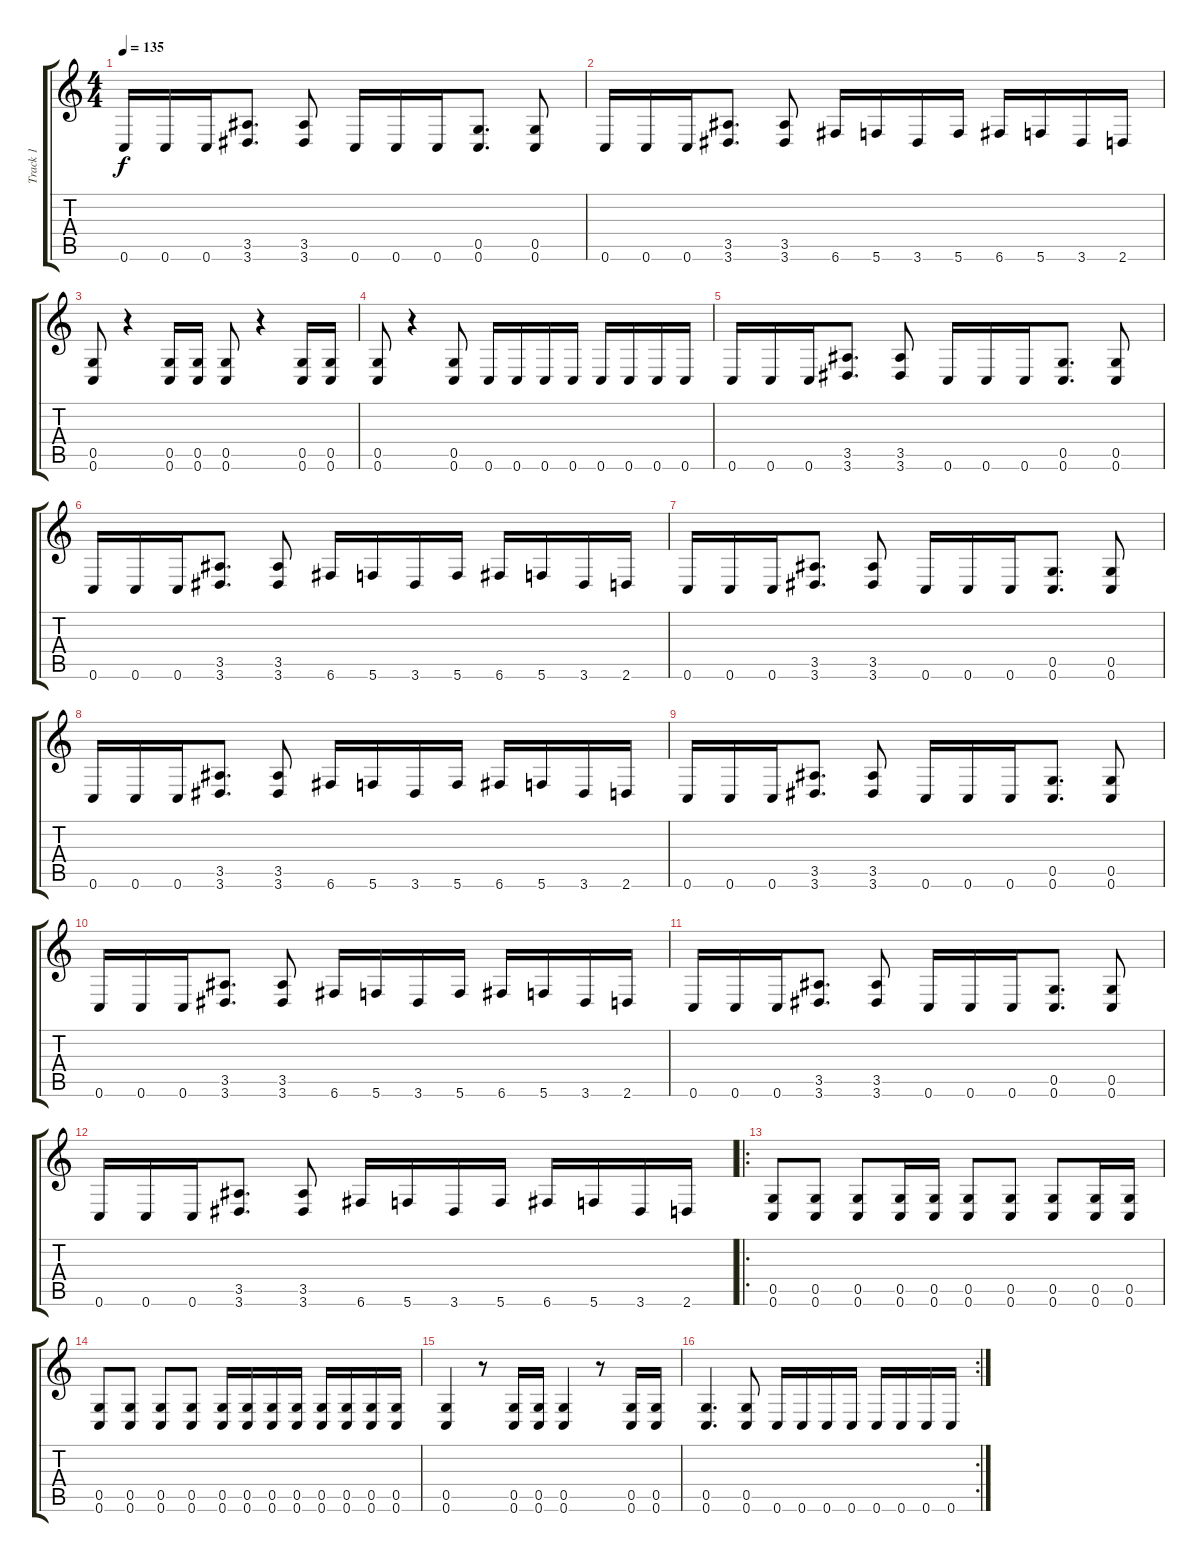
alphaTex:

\track ("Track 1" "Track 1") {instrument distortionguitar}
\staff {score tabs}
\tuning (D4 A3 F3 C3 G2 C2) {hide}
\ts (4 4)
\tempo 135
\clef g2
\ks c
0.6.16{dy f} 0.6.16 0.6.16 (3.5 3.6).8{d} (3.5 3.6).8 0.6.16 0.6.16 0.6.16 (0.5 0.6).8{d} (0.5 0.6).8 |
0.6.16 0.6.16 0.6.16 (3.5 3.6).8{d} (3.5 3.6).8 6.6.16 5.6.16 3.6.16 5.6.16 6.6.16 5.6.16 3.6.16 2.6.16 |
(0.5 0.6).8 r.4 (0.5 0.6).16 (0.5 0.6).16 (0.5 0.6).8 r.4 (0.5 0.6).16 (0.5 0.6).16 |
(0.5 0.6).8 r.4 (0.5 0.6).8 0.6.16 0.6.16 0.6.16 0.6.16 0.6.16 0.6.16 0.6.16 0.6.16 |
0.6.16 0.6.16 0.6.16 (3.5 3.6).8{d} (3.5 3.6).8 0.6.16 0.6.16 0.6.16 (0.5 0.6).8{d} (0.5 0.6).8 |
0.6.16 0.6.16 0.6.16 (3.5 3.6).8{d} (3.5 3.6).8 6.6.16 5.6.16 3.6.16 5.6.16 6.6.16 5.6.16 3.6.16 2.6.16 |
0.6.16 0.6.16 0.6.16 (3.5 3.6).8{d} (3.5 3.6).8 0.6.16 0.6.16 0.6.16 (0.5 0.6).8{d} (0.5 0.6).8 |
0.6.16 0.6.16 0.6.16 (3.5 3.6).8{d} (3.5 3.6).8 6.6.16 5.6.16 3.6.16 5.6.16 6.6.16 5.6.16 3.6.16 2.6.16 |
0.6.16 0.6.16 0.6.16 (3.5 3.6).8{d} (3.5 3.6).8 0.6.16 0.6.16 0.6.16 (0.5 0.6).8{d} (0.5 0.6).8 |
0.6.16 0.6.16 0.6.16 (3.5 3.6).8{d} (3.5 3.6).8 6.6.16 5.6.16 3.6.16 5.6.16 6.6.16 5.6.16 3.6.16 2.6.16 |
0.6.16 0.6.16 0.6.16 (3.5 3.6).8{d} (3.5 3.6).8 0.6.16 0.6.16 0.6.16 (0.5 0.6).8{d} (0.5 0.6).8 |
0.6.16 0.6.16 0.6.16 (3.5 3.6).8{d} (3.5 3.6).8 6.6.16 5.6.16 3.6.16 5.6.16 6.6.16 5.6.16 3.6.16 2.6.16 |
\ro
(0.5 0.6).8 (0.5 0.6).8 (0.5 0.6).8 (0.5 0.6).16 (0.5 0.6).16 (0.5 0.6).8 (0.5 0.6).8 (0.5 0.6).8 (0.5 0.6).16 (0.5 0.6).16 |
(0.5 0.6).8 (0.5 0.6).8 (0.5 0.6).8 (0.5 0.6).8 (0.5 0.6).16 (0.5 0.6).16 (0.5 0.6).16 (0.5 0.6).16 (0.5 0.6).16 (0.5 0.6).16 (0.5 0.6).16 (0.5 0.6).16 |
(0.5 0.6).4 r.8 (0.5 0.6).16 (0.5 0.6).16 (0.5 0.6).4 r.8 (0.5 0.6).16 (0.5 0.6).16 |
\rc 2
(0.5 0.6).4{d} (0.5 0.6).8 0.6.16 0.6.16 0.6.16 0.6.16 0.6.16 0.6.16 0.6.16 0.6.16
